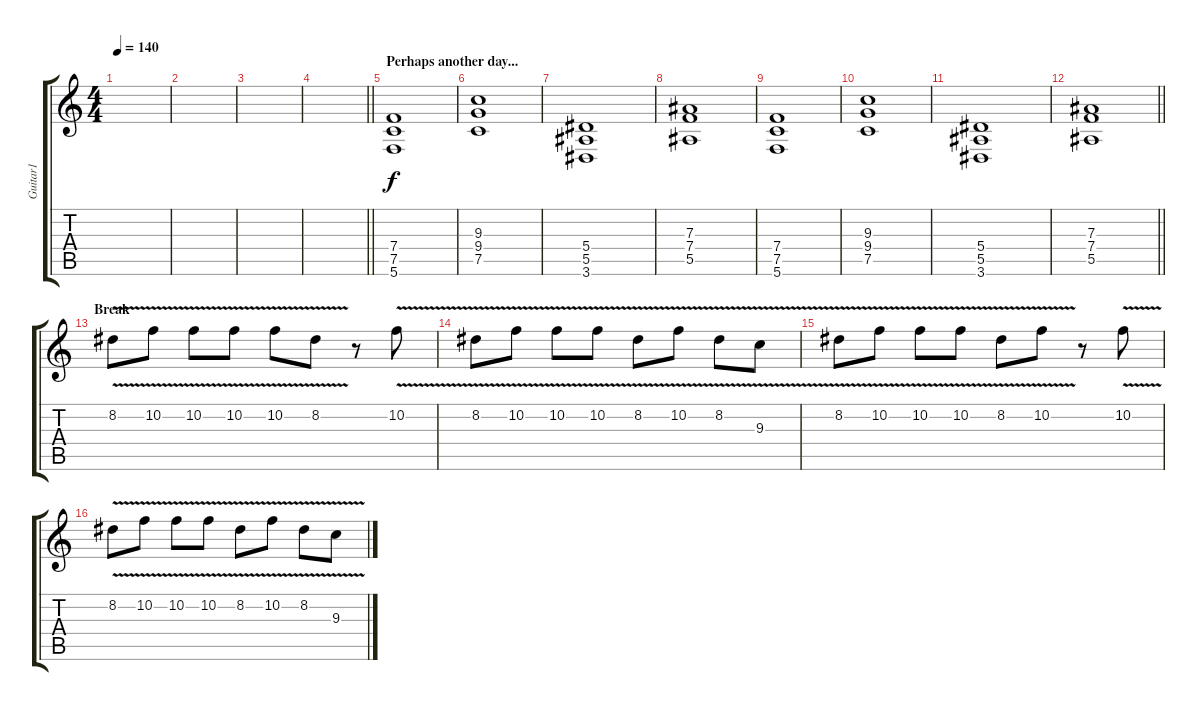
\track ("Guitar1" "Guitar1") {instrument distortionguitar}
\staff {score tabs}
\tuning (C4 G3 Eb3 Bb2 F2 C2) {hide}
\ts (4 4)
\tempo 140
\clef g2
\ks c
|
|
|
\barLineRight lightlight
|
\section ("" "Perhaps another day...")
(7.4 7.5 5.6).1 |
(9.3 9.4 7.5).1 |
(5.4 5.5 3.6).1 |
(7.3 7.4 5.5).1 |
(7.4 7.5 5.6).1 |
(9.3 9.4 7.5).1 |
(5.4 5.5 3.6).1 |
\barLineRight lightlight
(7.3 7.4 5.5).1 |
\section ("" "Break")
8.2{v}.8 10.2{v}.8 10.2{v}.8 10.2{v}.8 10.2{v}.8 8.2{v}.8 r.8 10.2{v}.8 |
8.2{v}.8 10.2{v}.8 10.2{v}.8 10.2{v}.8 8.2{v}.8 10.2{v}.8 8.2{v}.8 9.3{v}.8 |
8.2{v}.8 10.2{v}.8 10.2{v}.8 10.2{v}.8 8.2{v}.8 10.2{v}.8 r.8 10.2{v}.8 |
8.2{v}.8 10.2{v}.8 10.2{v}.8 10.2{v}.8 8.2{v}.8 10.2{v}.8 8.2{v}.8 9.3{v}.8
